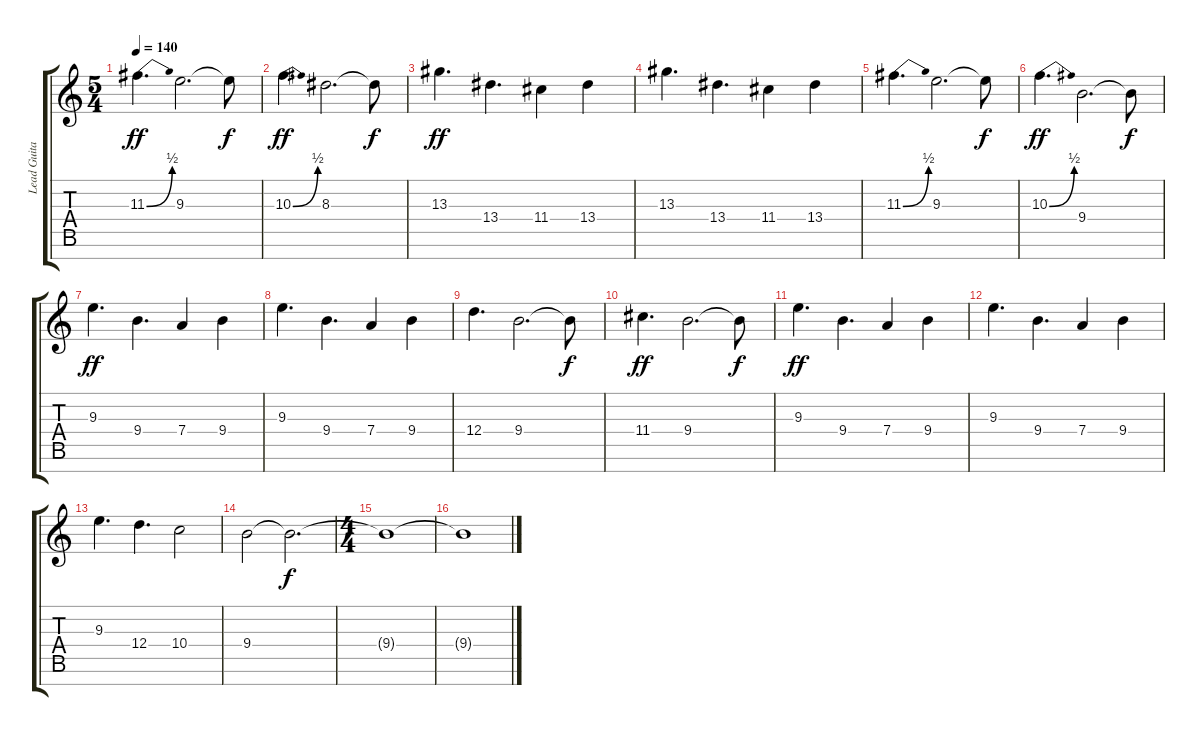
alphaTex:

\track ("Lead Guitar" "Lead Guita") {instrument distortionguitar}
\staff {score tabs}
\tuning (E4 B3 G3 D3 A2 E2 B1) {hide}
\ts (5 4)
\tempo 140
\clef g2
\ks c
11.3{be (bend 0 0 60 2)}.4{d dy ff} 9.3.2{d} 9.3{t}.8{dy f} |
10.3{be (bend 0 0 60 2)}.4{d dy ff} 8.3.2{d} 8.3{t}.8{dy f} |
13.3.4{d dy ff} 13.4.4{d} 11.4.4 13.4.4 |
13.3.4{d} 13.4.4{d} 11.4.4 13.4.4 |
11.3{be (bend 0 0 60 2)}.4{d} 9.3.2{d} 9.3{t}.8{dy f} |
10.3{be (bend 0 0 60 2)}.4{d dy ff} 9.4.2{d} 9.4{t}.8{dy f} |
9.3.4{d dy ff} 9.4.4{d} 7.4.4 9.4.4 |
9.3.4{d} 9.4.4{d} 7.4.4 9.4.4 |
12.4.4{d} 9.4.2{d} 9.4{t}.8{dy f} |
11.4.4{d dy ff} 9.4.2{d} 9.4{t}.8{dy f} |
9.3.4{d dy ff} 9.4.4{d} 7.4.4 9.4.4 |
9.3.4{d} 9.4.4{d} 7.4.4 9.4.4 |
9.3.4{d} 12.4.4{d} 10.4.2 |
9.4.2 9.4{t}.2{d dy f} |
\ts (4 4)
9.4{t}.1 |
9.4{t}.1
